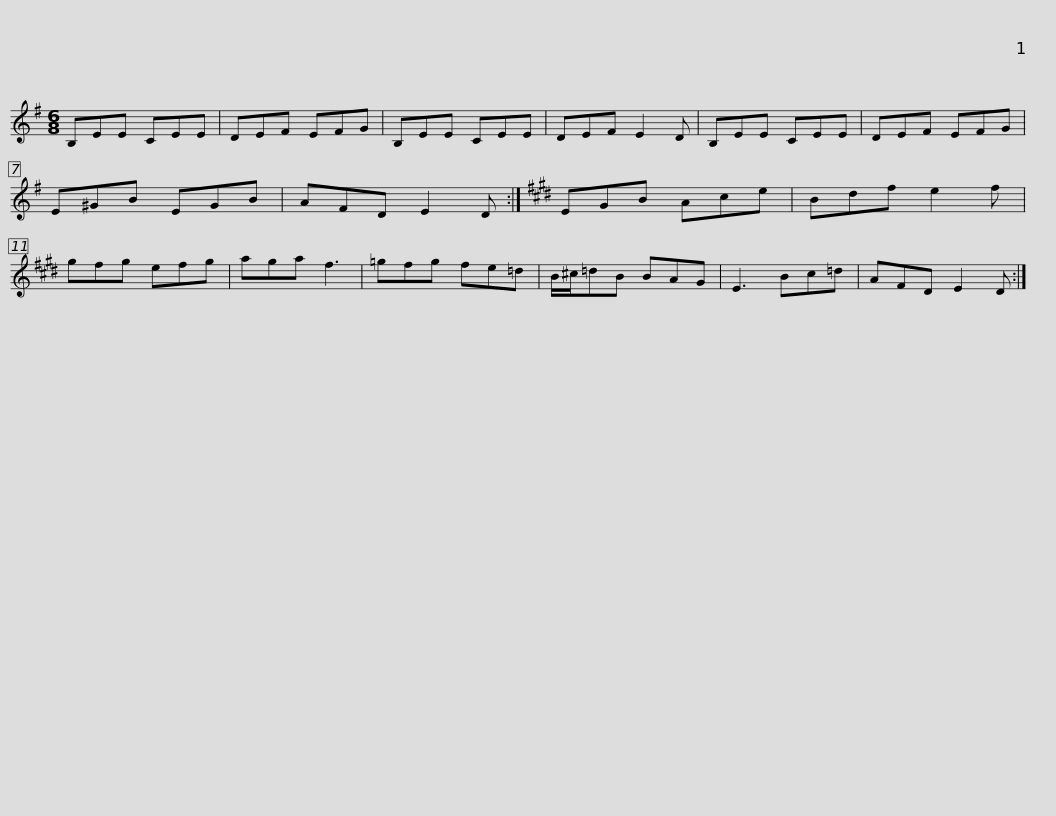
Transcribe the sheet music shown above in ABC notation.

X:1
L:1/8
M:6/8
I:linebreak $
K:Emin
V:1 treble
V:1
 B,EE CEE | DEF EFG | B,EE CEE | DEF E2 D | B,EE CEE | %5
 DEF EFG | E^GB EGB |$ AFD E2 D :|[K:E] EGB Ace | Bdf e2 f | %10
 gfg efg | aga f3 | =gfg fe=d | B/^c/=dB BAG |$ E3 Bc=d | %15
 AFD E2 D :| %16
